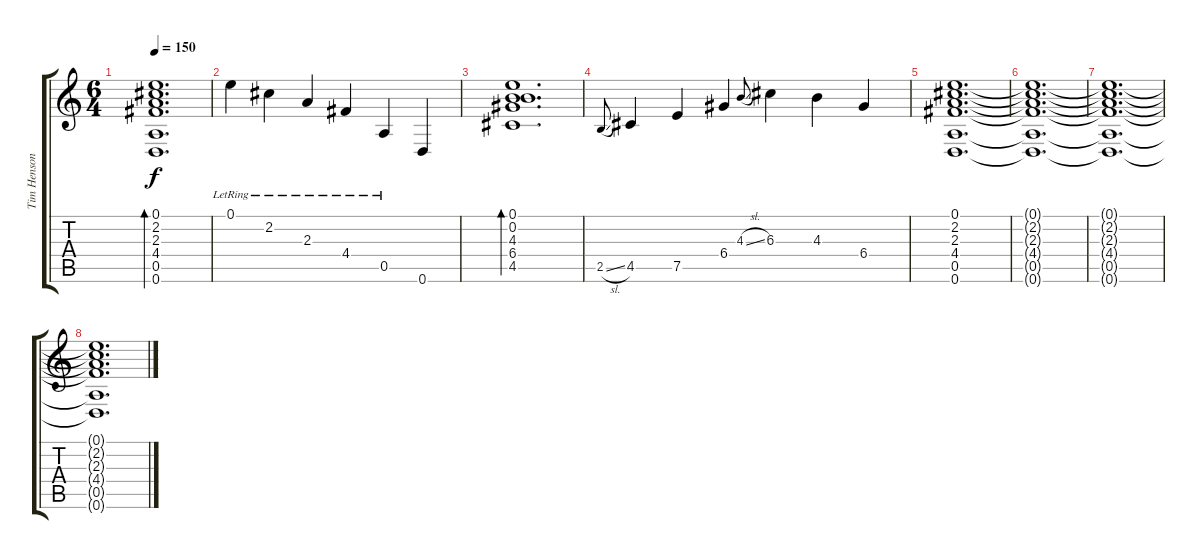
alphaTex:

\track ("Tim Henson (Rhythm)" "Tim Henson") {instrument distortionguitar}
\staff {score tabs}
\tuning (E4 B3 G3 D3 A2 D2) {hide}
\ts (6 4)
\tempo 150
\clef g2
\ks c
(0.1 2.2 2.3 4.4 0.5 0.6).1{d bd 480 dy f} |
0.1{lr}.4 2.2{lr}.4 2.3{lr}.4 4.4{lr}.4 0.5{lr}.4 0.6.4 |
(0.1 0.2 4.3 6.4 4.5).1{d bd 480} |
2.5{sl}.8{gr onbeat} 4.5.4 7.5.4 6.4.4 4.3{sl}.8{gr onbeat} 6.3.4 4.3.4 6.4.4 |
(0.1 2.2 2.3 4.4 0.5 0.6).1{d} |
(0.1{t} 2.2{t} 2.3{t} 4.4{t} 0.5{t} 0.6{t}).1{d volume 3} |
(0.1{t} 2.2{t} 2.3{t} 4.4{t} 0.5{t} 0.6{t}).1{d} |
(0.1{t} 2.2{t} 2.3{t} 4.4{t} 0.5{t} 0.6{t}).1{d volume 0}
